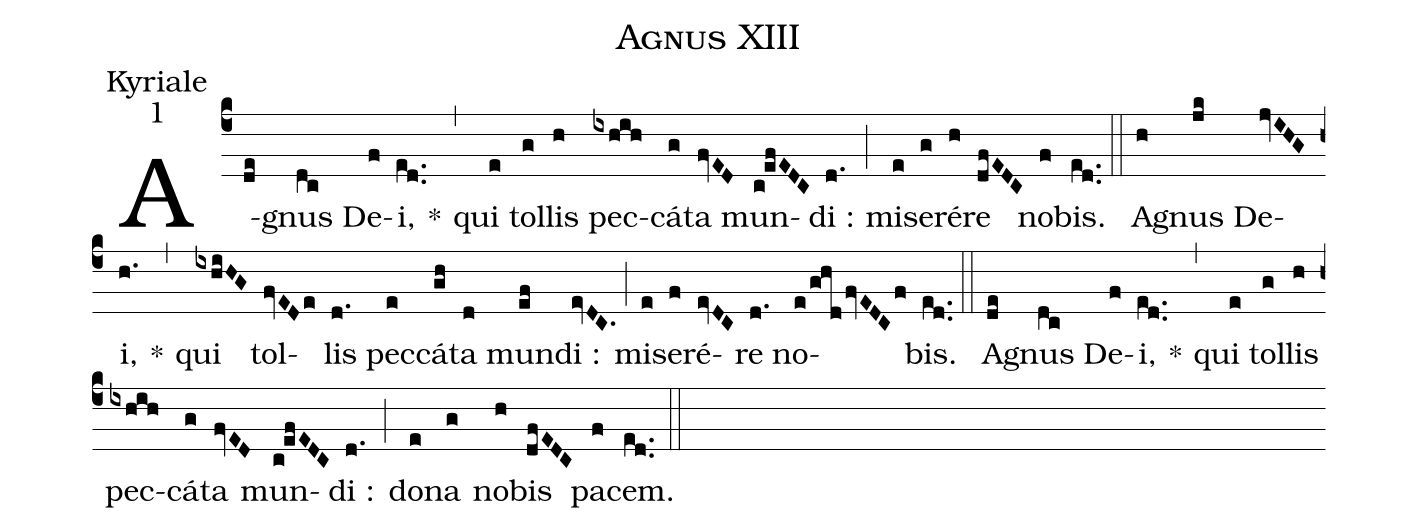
name:Agnus XIII;
office-part:Kyriale;
mode:1;
%%
(c4) A(de)gnus(dc) De(f)i,(ed..) <sp>*</sp>(,) qui(e) tol(g)lis(h) pec(ixhih)cá(g)ta(fvED) mun(c!efEDC)di :(d.) (;) mi(e)se(g)ré(h)re(dfEDC) no(f)bis.(ed..) (::)
A(h)gnus(jk) De(jvIHG)i,(h.) <sp>*</sp>(,) qui(ixhiHG) tol(fvEDe)lis(d.) pec(e)cá(gh)ta(d) mun(ef)di :(evDC.) (;) mi(e)se(f)ré(evDC)re(d.) no(e/ghdfvEDCf)bis.(ed..) (::)
A(de)gnus(dc) De(f)i,(ed..) <sp>*</sp>(,) qui(e) tol(g)lis(h) pec(ixhih)cá(g)ta(fvED) mun(c!efEDC)di :(d.) (;) do(e)na(g) no(h)bis(dfEDC) pa(f)cem.(ed..) (::)
